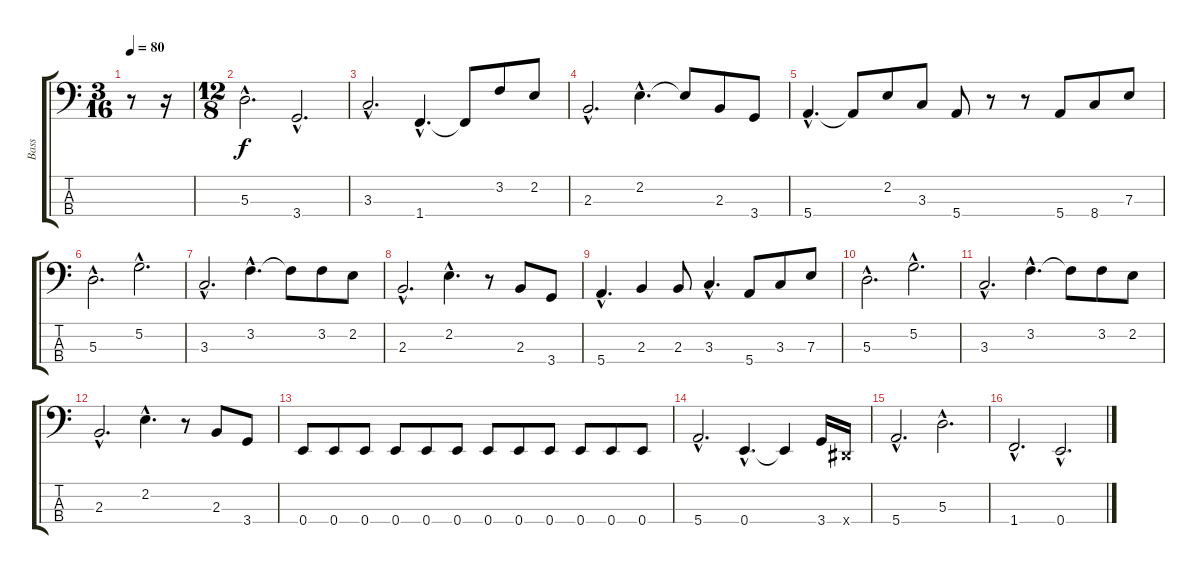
\track ("Bass" "Bass") {instrument fretlessbass}
\staff {score tabs}
\tuning (G2 D2 A1 E1) {hide}
\ts (3 16)
\tempo 80
\clef f4
\ks c
r.8{dy f instrument fretlessbass} r.16 |
\ts (12 8)
5.3{hac}.2{d} 3.4{hac}.2{d} |
3.3{hac}.2{d} 1.4{hac}.4{d} 1.4{t}.8 3.2.8 2.2.8 |
2.3{hac}.2{d} 2.2{hac}.4{d} 2.2{t}.8 2.3.8 3.4.8 |
5.4{hac}.4{d} 5.4{t}.8 2.2.8 3.3.8 5.4.8 r.8 r.8 5.4.8 8.4.8 7.3.8 |
5.3{hac}.2{d} 5.2{hac}.2{d} |
3.3{hac}.2{d} 3.2{hac}.4{d} 3.2{t}.8 3.2.8 2.2.8 |
2.3{hac}.2{d} 2.2{hac}.4{d} r.8 2.3.8 3.4.8 |
5.4{hac}.4{d} 2.3.4 2.3.8 3.3{hac}.4{d} 5.4.8 3.3.8 7.3.8 |
5.3{hac}.2{d} 5.2{hac}.2{d} |
3.3{hac}.2{d} 3.2{hac}.4{d} 3.2{t}.8 3.2.8 2.2.8 |
2.3{hac}.2{d} 2.2{hac}.4{d} r.8 2.3.8 3.4.8 |
0.4.8 0.4.8 0.4.8 0.4.8 0.4.8 0.4.8 0.4.8 0.4.8 0.4.8 0.4.8 0.4.8 0.4.8 |
5.4{hac}.2{d} 0.4{hac}.4{d} 0.4{t}.4 3.4.16 -1.4{x}.16 |
5.4{hac}.2{d} 5.3{hac}.2{d} |
1.4{hac}.2{d} 0.4{hac}.2{d}
